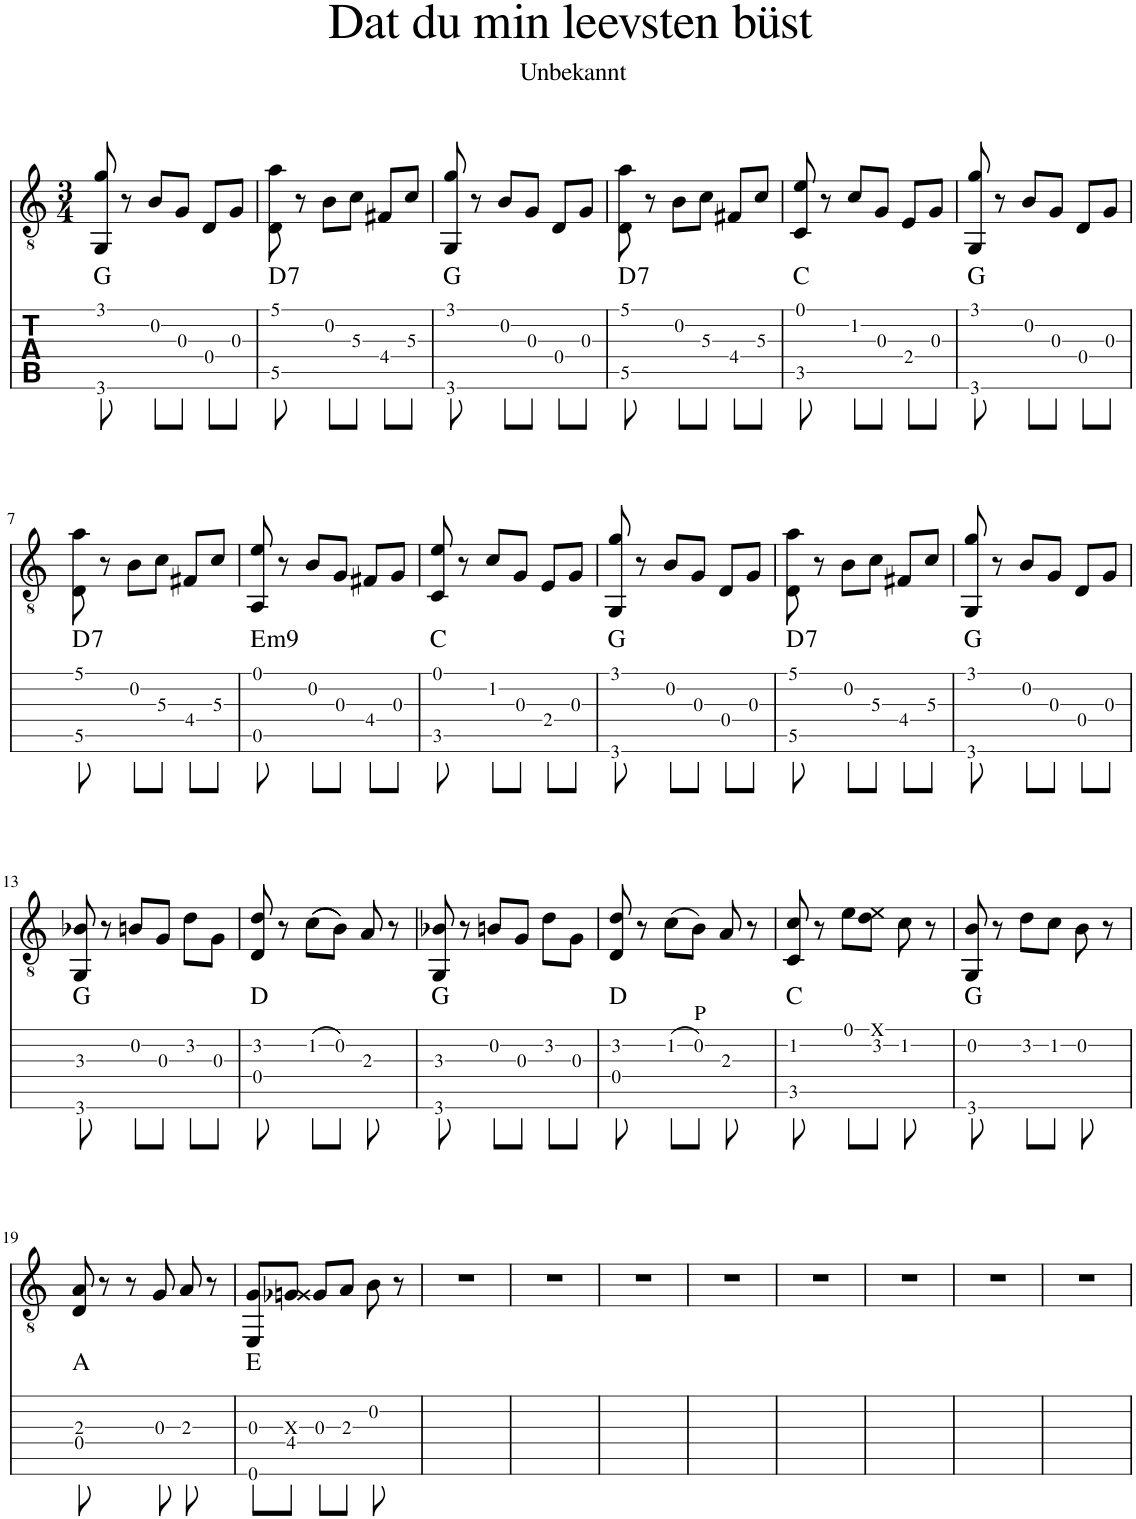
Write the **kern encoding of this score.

**kern	**kern	**harte
*part1	*part1	*part1
*staff2	*staff1	*
*I"Akustische Gitarre	*	*
*I'Git.	*	*
*stria6	*	*
*	*clefGv2	*
*k[]	*k[]	*
*M3/4	*M3/4	*
=1	=1	=1
8GG\ 8g\	8GG/ 8g/	G:maj
8r	8r	.
8B\L	8B/L	.
8G\J	8G/J	.
8D\L	8D/L	.
8G\J	8G/J	.
=2	=2	=2
!	!	!LO:H:kt=7
8D\ 8a\	8D\ 8a\	D:7
8r	8r	.
8B\L	8B\L	.
8c\J	8c\J	.
8F#\L	8F#X/L	.
8c\J	8c/J	.
=3	=3	=3
8GG\ 8g\	8GG/ 8g/	G:maj
8r	8r	.
8B\L	8B/L	.
8G\J	8G/J	.
8D\L	8D/L	.
8G\J	8G/J	.
=4	=4	=4
!	!	!LO:H:kt=7
8D\ 8a\	8D\ 8a\	D:7
8r	8r	.
8B\L	8B\L	.
8c\J	8c\J	.
8F#\L	8F#X/L	.
8c\J	8c/J	.
=5	=5	=5
8C\ 8e\	8C/ 8e/	C:maj
8r	8r	.
8c\L	8c/L	.
8G\J	8G/J	.
8E\L	8E/L	.
8G\J	8G/J	.
=6	=6	=6
8GG\ 8g\	8GG/ 8g/	G:maj
8r	8r	.
8B\L	8B/L	.
8G\J	8G/J	.
8D\L	8D/L	.
8G\J	8G/J	.
!!LO:LB:g=z
=7	=7	=7
!	!	!LO:H:kt=7
8D\ 8a\	8D\ 8a\	D:7
8r	8r	.
8B\L	8B\L	.
8c\J	8c\J	.
8F#\L	8F#X/L	.
8c\J	8c/J	.
=8	=8	=8
!	!	!LO:H:kt=m9
8AA\ 8e\	8AA/ 8e/	E:min9
8r	8r	.
8B\L	8B/L	.
8G\J	8G/J	.
8F#\L	8F#X/L	.
8G\J	8G/J	.
=9	=9	=9
8C\ 8e\	8C/ 8e/	C:maj
8r	8r	.
8c\L	8c/L	.
8G\J	8G/J	.
8E\L	8E/L	.
8G\J	8G/J	.
=10	=10	=10
8GG\ 8g\	8GG/ 8g/	G:maj
8r	8r	.
8B\L	8B/L	.
8G\J	8G/J	.
8D\L	8D/L	.
8G\J	8G/J	.
=11	=11	=11
!	!	!LO:H:kt=7
8D\ 8a\	8D\ 8a\	D:7
8r	8r	.
8B\L	8B\L	.
8c\J	8c\J	.
8F#\L	8F#X/L	.
8c\J	8c/J	.
=12	=12	=12
8GG\ 8g\	8GG/ 8g/	G:maj
8r	8r	.
8B\L	8B/L	.
8G\J	8G/J	.
8D\L	8D/L	.
8G\J	8G/J	.
!!LO:LB:g=z
=13	=13	=13
8GG\ 8B-\	8GG/ 8B-X/	G:maj
8r	8r	.
8B\L	8Bn/L	.
8G\J	8G/J	.
8d\L	8d\L	.
8G\J	8G\J	.
=14	=14	=14
8D\ 8d\	8D/ 8d/	D:maj
8r	8r	.
8c\L	(((8c\L	.
8B\J	8B\J)))	.
8A\	8A/	.
8r	8r	.
=15	=15	=15
8GG\ 8B-\	8GG/ 8B-X/	G:maj
8r	8r	.
8B\L	8Bn/L	.
8G\J	8G/J	.
8d\L	8d\L	.
8G\J	8G\J	.
=16	=16	=16
8D\ 8d\	8D/ 8d/	D:maj
8r	8r	.
8c\L	(8c\L	.
8B\J	8B\J)	.
8A\	8A/	.
8r	8r	.
=17	=17	=17
!LO:TX:a:t=P	!	!
8C\ 8c\	8C/ 8c/	C:maj
8r	8r	.
8e\L	8e\L	.
8d\ 8e\J	8d\ 8e\J	.
8c\	8c\	.
8r	8r	.
=18	=18	=18
8GG\ 8B\	8GG/ 8B/	G:maj
8r	8r	.
8d\L	8d\L	.
8c\J	8c\J	.
8B\	8B\	.
8r	8r	.
!!LO:LB:g=z
=19	=19	=19
8D\ 8A\	8D/ 8A/	A:maj
8r	8r	.
8r	8r	.
8G\	8G/	.
8A\	8A/	.
8r	8r	.
=20	=20	=20
8EE\ 8G\L	8EE/ 8G/L	E:maj
8G-\ 8G\J	8G-X/ 8Gn/J	.
8G\L	8G/L	.
8A\J	8A/J	.
8B\	8B\	.
8r	8r	.
=21	=21	=21
2.r	2.r	.
=22	=22	=22
2.r	2.r	.
=23	=23	=23
2.r	2.r	.
=24	=24	=24
2.r	2.r	.
=25	=25	=25
2.r	2.r	.
=26	=26	=26
2.r	2.r	.
=27	=27	=27
2.r	2.r	.
=28	=28	=28
2.r	2.r	.
=	=	=
*-	*-	*-
